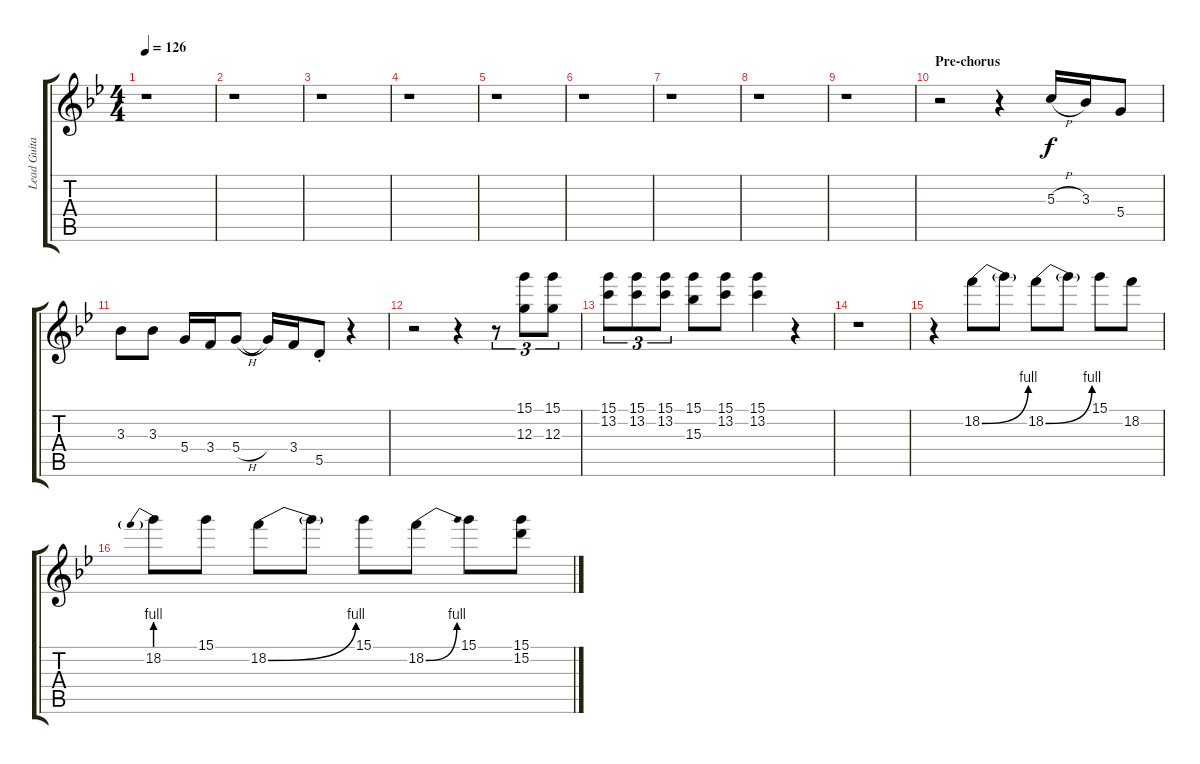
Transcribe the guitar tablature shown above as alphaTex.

\track ("Lead Guitar" "Lead Guita") {instrument distortionguitar}
\staff {score tabs}
\tuning (E4 B3 G3 D3 A2 E2) {hide}
\ts (4 4)
\tempo 126
\clef g2
\ks bb
r.1{dy f} |
r.1 |
r.1 |
r.1 |
r.1 |
r.1 |
r.1 |
r.1 |
r.1 |
\section ("" "Pre-chorus")
r.2 r.4 5.3{h}.16 3.3.16 5.4.8 |
3.3.8 3.3.8 5.4.16 3.4.16 5.4{h}.8 5.4{t}.16 3.4.16 5.5{st}.8 r.4 |
r.2 r.4 r.8{tu (3 2)} (15.1 12.3).8{tu (3 2)} (15.1 12.3).8{tu (3 2)} |
(15.1 13.2).8{tu (3 2)} (15.1 13.2).8{tu (3 2)} (15.1 13.2).8{tu (3 2)} (15.1 15.3).8 (15.1 13.2).8 (15.1 13.2).4 r.4 |
r.1 |
r.4 18.2{be (bend 0 0 60 4)}.8 18.2{t}.8 18.2{be (bend 0 0 60 4)}.8 18.2{t}.8 15.1.8 18.2.8 |
18.2{be (prebend 0 4 60 4)}.8 15.1.8 18.2{be (bend 0 0 60 4)}.8 18.2{t}.8 15.1.8 18.2{be (bend 0 0 60 4)}.8 15.1.8 (15.1 15.2).8
